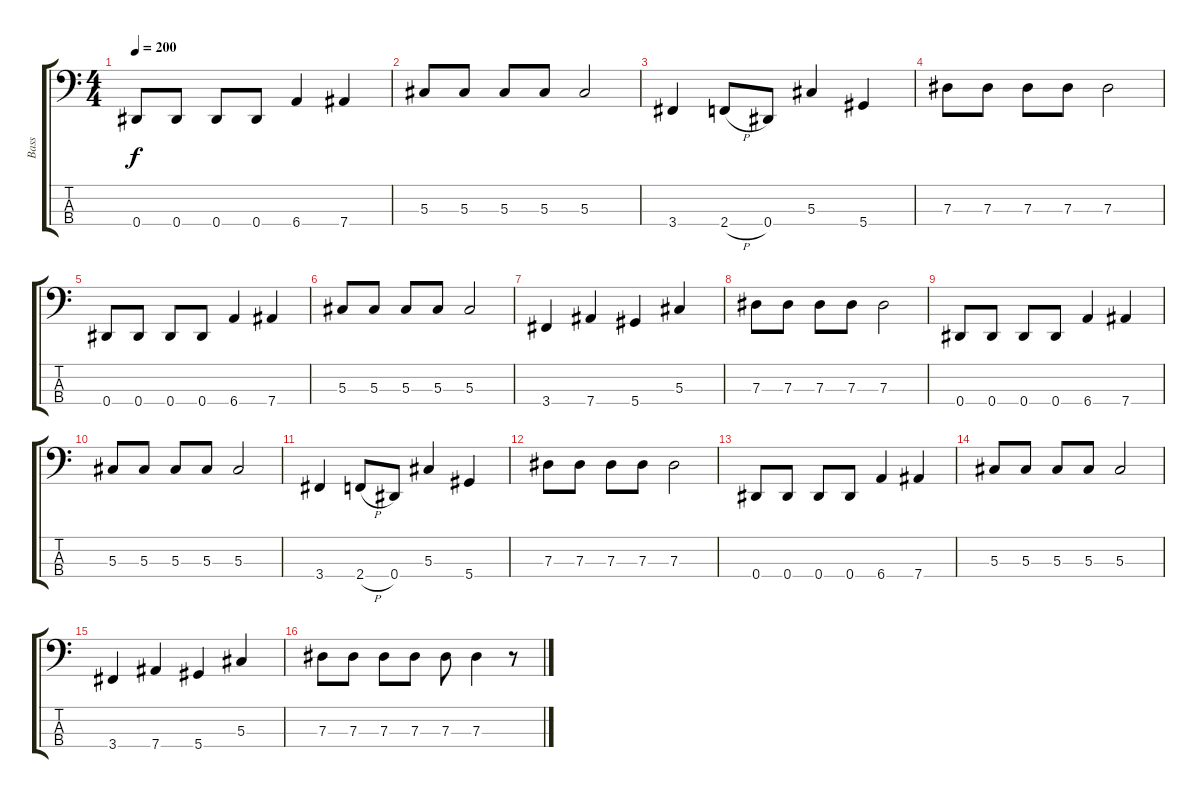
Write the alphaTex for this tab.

\track ("Bass" "Bass") {instrument electricbasspick}
\staff {score tabs}
\tuning (Gb2 Db2 Ab1 Eb1) {hide}
\ts (4 4)
\tempo 200
\clef f4
\ks c
0.4.8{dy f} 0.4.8 0.4.8 0.4.8 6.4.4 7.4.4 |
5.3.8 5.3.8 5.3.8 5.3.8 5.3.2 |
3.4.4 2.4{h}.8 0.4.8 5.3.4 5.4.4 |
7.3.8 7.3.8 7.3.8 7.3.8 7.3.2 |
0.4.8 0.4.8 0.4.8 0.4.8 6.4.4 7.4.4 |
5.3.8 5.3.8 5.3.8 5.3.8 5.3.2 |
3.4.4 7.4.4 5.4.4 5.3.4 |
7.3.8 7.3.8 7.3.8 7.3.8 7.3.2 |
0.4.8 0.4.8 0.4.8 0.4.8 6.4.4 7.4.4 |
5.3.8 5.3.8 5.3.8 5.3.8 5.3.2 |
3.4.4 2.4{h}.8 0.4.8 5.3.4 5.4.4 |
7.3.8 7.3.8 7.3.8 7.3.8 7.3.2 |
0.4.8 0.4.8 0.4.8 0.4.8 6.4.4 7.4.4 |
5.3.8 5.3.8 5.3.8 5.3.8 5.3.2 |
3.4.4 7.4.4 5.4.4 5.3.4 |
7.3.8 7.3.8 7.3.8 7.3.8 7.3.8 7.3.4 r.8
